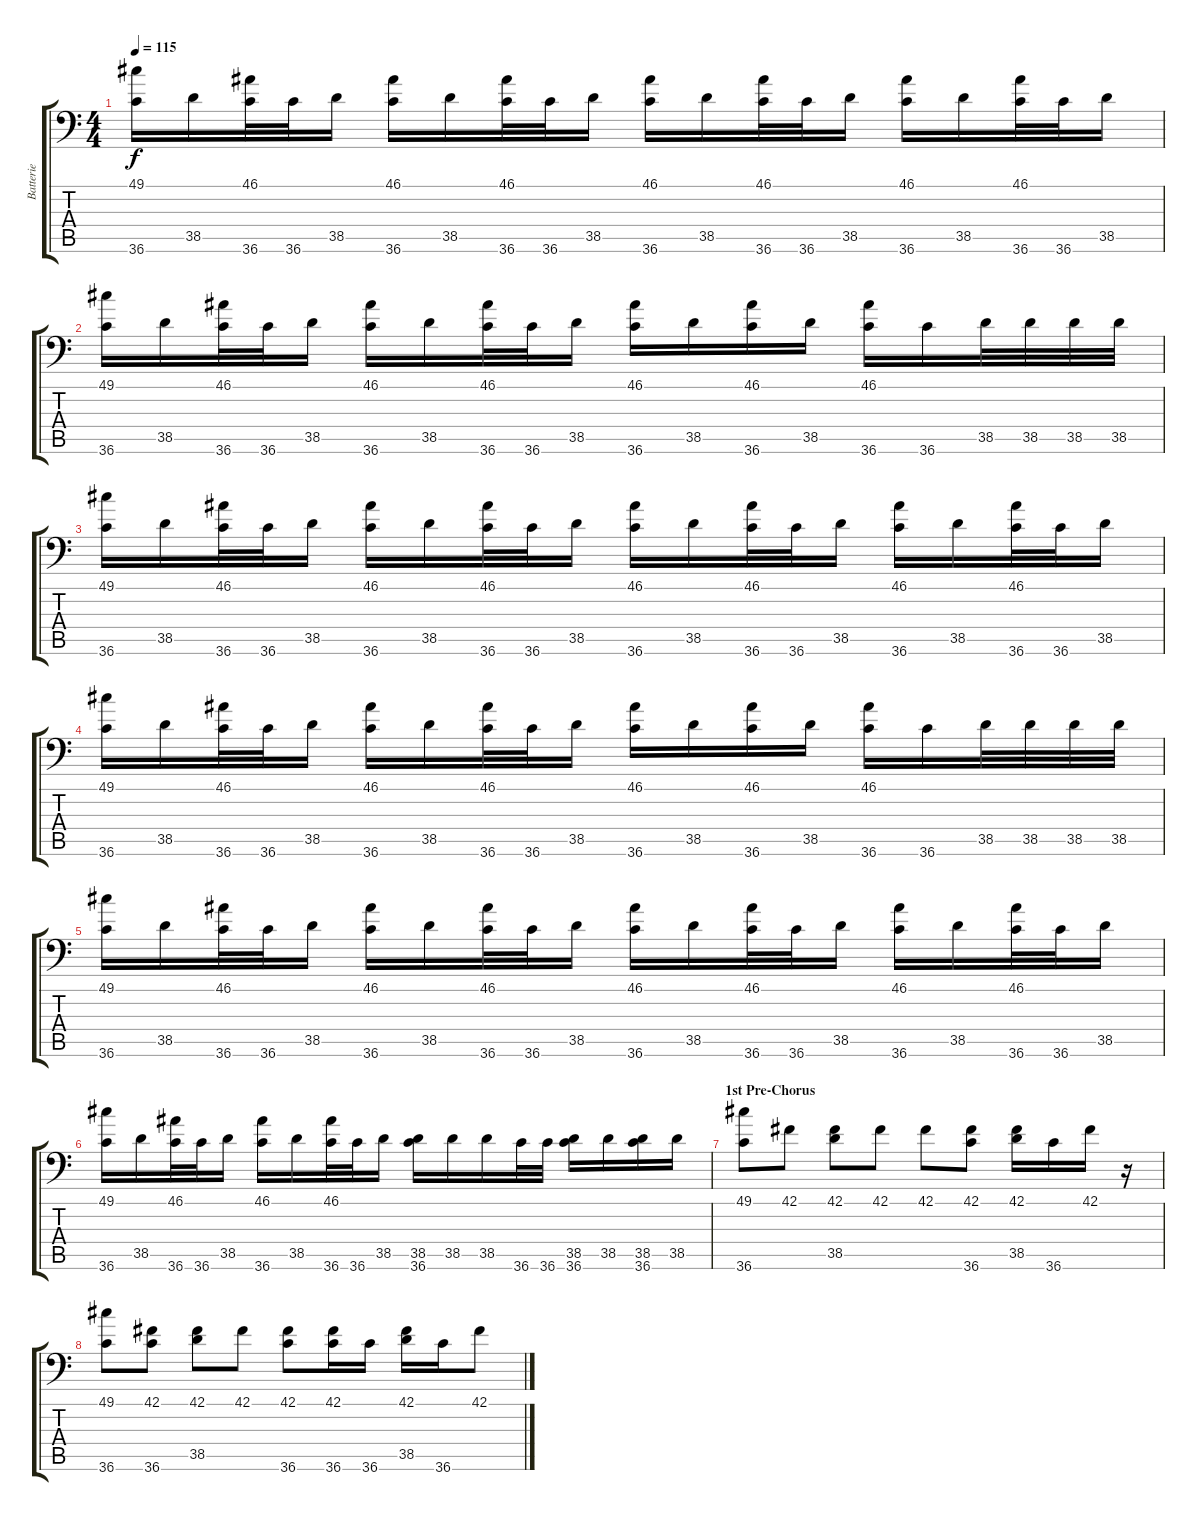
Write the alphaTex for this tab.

\track ("Batterie" "Batterie") {instrument acousticgrandpiano}
\staff {score tabs}
\tuning (C-1 C-1 C-1 C-1 C-1 C-1) {hide}
\ts (4 4)
\tempo 115
\clef f4
\ks c
(49.1 36.6).16{dy f} 38.5.16 (46.1 36.6).32 36.6.32 38.5.16 (46.1 36.6).16 38.5.16 (46.1 36.6).32 36.6.32 38.5.16 (46.1 36.6).16 38.5.16 (46.1 36.6).32 36.6.32 38.5.16 (46.1 36.6).16 38.5.16 (46.1 36.6).32 36.6.32 38.5.16 |
(49.1 36.6).16 38.5.16 (46.1 36.6).32 36.6.32 38.5.16 (46.1 36.6).16 38.5.16 (46.1 36.6).32 36.6.32 38.5.16 (46.1 36.6).16 38.5.16 (46.1 36.6).16 38.5.16 (46.1 36.6).16 36.6.16 38.5.32 38.5.32 38.5.32 38.5.32 |
(49.1 36.6).16 38.5.16 (46.1 36.6).32 36.6.32 38.5.16 (46.1 36.6).16 38.5.16 (46.1 36.6).32 36.6.32 38.5.16 (46.1 36.6).16 38.5.16 (46.1 36.6).32 36.6.32 38.5.16 (46.1 36.6).16 38.5.16 (46.1 36.6).32 36.6.32 38.5.16 |
(49.1 36.6).16 38.5.16 (46.1 36.6).32 36.6.32 38.5.16 (46.1 36.6).16 38.5.16 (46.1 36.6).32 36.6.32 38.5.16 (46.1 36.6).16 38.5.16 (46.1 36.6).16 38.5.16 (46.1 36.6).16 36.6.16 38.5.32 38.5.32 38.5.32 38.5.32 |
(49.1 36.6).16 38.5.16 (46.1 36.6).32 36.6.32 38.5.16 (46.1 36.6).16 38.5.16 (46.1 36.6).32 36.6.32 38.5.16 (46.1 36.6).16 38.5.16 (46.1 36.6).32 36.6.32 38.5.16 (46.1 36.6).16 38.5.16 (46.1 36.6).32 36.6.32 38.5.16 |
(49.1 36.6).16 38.5.16 (46.1 36.6).32 36.6.32 38.5.16 (46.1 36.6).16 38.5.16 (46.1 36.6).32 36.6.32 38.5.16 (38.5 36.6).16 38.5.16 38.5.16 36.6.32 36.6.32 (38.5 36.6).16 38.5.16 (38.5 36.6).16 38.5.16 |
\section ("" "1st Pre-Chorus")
(49.1 36.6).8 42.1.8 (42.1 38.5).8 42.1.8 42.1.8 (42.1 36.6).8 (42.1 38.5).16 36.6.16 42.1.16 r.16 |
(49.1 36.6).8 (42.1 36.6).8 (42.1 38.5).8 42.1.8 (42.1 36.6).8 (42.1 36.6).16 36.6.16 (42.1 38.5).16 36.6.16 42.1.8
